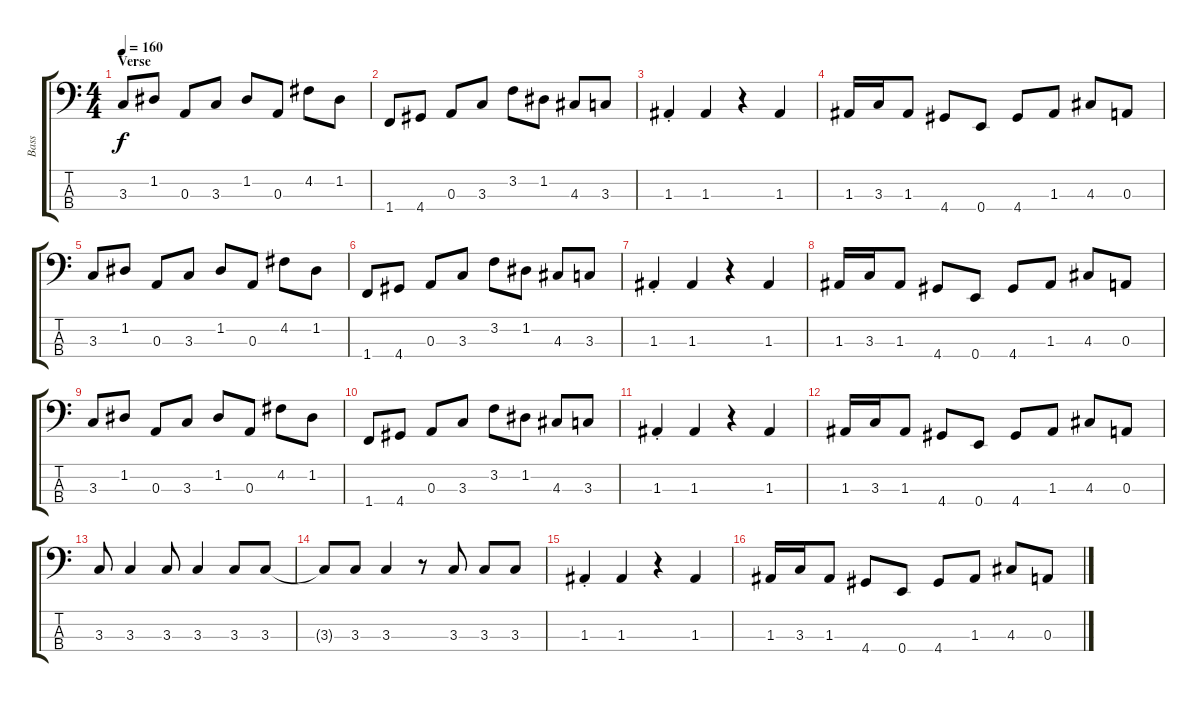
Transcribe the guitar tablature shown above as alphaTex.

\track ("Bass" "Bass") {instrument electricbassfinger}
\staff {score tabs}
\tuning (G2 D2 A1 E1) {hide}
\ts (4 4)
\section ("" "Verse")
\tempo 160
\clef f4
\ks c
3.3.8{dy f} 1.2.8 0.3.8 3.3.8 1.2.8 0.3.8 4.2.8 1.2.8 |
1.4.8 4.4.8 0.3.8 3.3.8 3.2.8 1.2.8 4.3.8 3.3.8 |
1.3{st}.4 1.3.4 r.4 1.3.4 |
1.3.16 3.3.16 1.3.8 4.4.8 0.4.8 4.4.8 1.3.8 4.3.8 0.3.8 |
3.3.8 1.2.8 0.3.8 3.3.8 1.2.8 0.3.8 4.2.8 1.2.8 |
1.4.8 4.4.8 0.3.8 3.3.8 3.2.8 1.2.8 4.3.8 3.3.8 |
1.3{st}.4 1.3.4 r.4 1.3.4 |
1.3.16 3.3.16 1.3.8 4.4.8 0.4.8 4.4.8 1.3.8 4.3.8 0.3.8 |
3.3.8 1.2.8 0.3.8 3.3.8 1.2.8 0.3.8 4.2.8 1.2.8 |
1.4.8 4.4.8 0.3.8 3.3.8 3.2.8 1.2.8 4.3.8 3.3.8 |
1.3{st}.4 1.3.4 r.4 1.3.4 |
1.3.16 3.3.16 1.3.8 4.4.8 0.4.8 4.4.8 1.3.8 4.3.8 0.3.8 |
3.3.8 3.3.4 3.3.8 3.3.4 3.3.8 3.3.8 |
3.3{t}.8 3.3.8 3.3.4 r.8 3.3.8 3.3.8 3.3.8 |
1.3{st}.4 1.3.4 r.4 1.3.4 |
1.3.16 3.3.16 1.3.8 4.4.8 0.4.8 4.4.8 1.3.8 4.3.8 0.3.8
